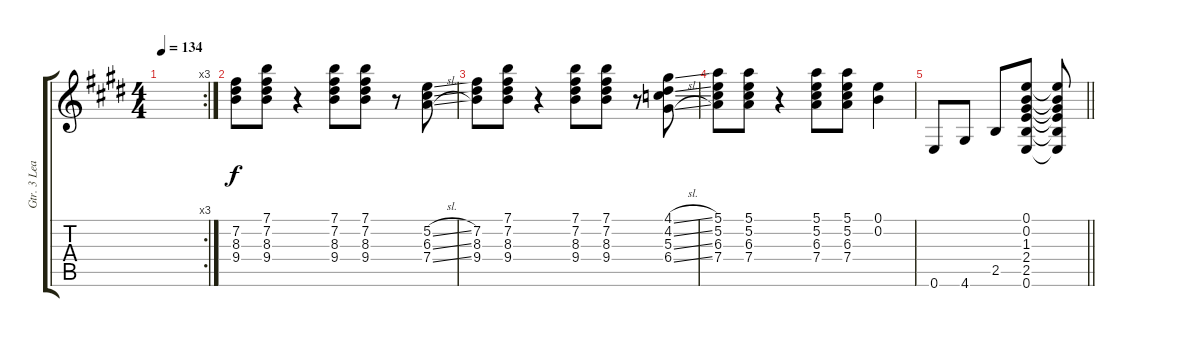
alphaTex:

\track ("Gtr. 3 Lead" "Gtr. 3 Lea") {instrument electricguitarclean}
\staff {score tabs}
\tuning (E4 B3 G3 D3 A2 E2) {hide}
\rc 3
\ts (4 4)
\tempo 134
\clef g2
\ks c#minor
|
(7.2 8.3 9.4).8 (7.1 7.2 8.3 9.4).8 r.4 (7.1 7.2 8.3 9.4).8 (7.1 7.2 8.3 9.4).8 r.8 (5.2{sl} 6.3{sl} 7.4{sl}).8 |
(7.2 8.3 9.4).8 (7.1 7.2 8.3 9.4).8 r.4 (7.1 7.2 8.3 9.4).8 (7.1 7.2 8.3 9.4).8 r.8 (4.1{sl} 4.2{sl} 5.3{sl} 6.4{sl}).8 |
(5.1 5.2 6.3 7.4).8 (5.1 5.2 6.3 7.4).8 r.4 (5.1 5.2 6.3 7.4).8 (5.1 5.2 6.3 7.4).8 (0.1 0.2).4 |
\barLineRight lightlight
0.6.8 4.6.8 2.5.8 (0.1 0.2 1.3 2.4 2.5 0.6).8 (0.1{t} 0.2{t} 1.3{t} 2.4{t} 2.5{t} 0.6{t}).8
